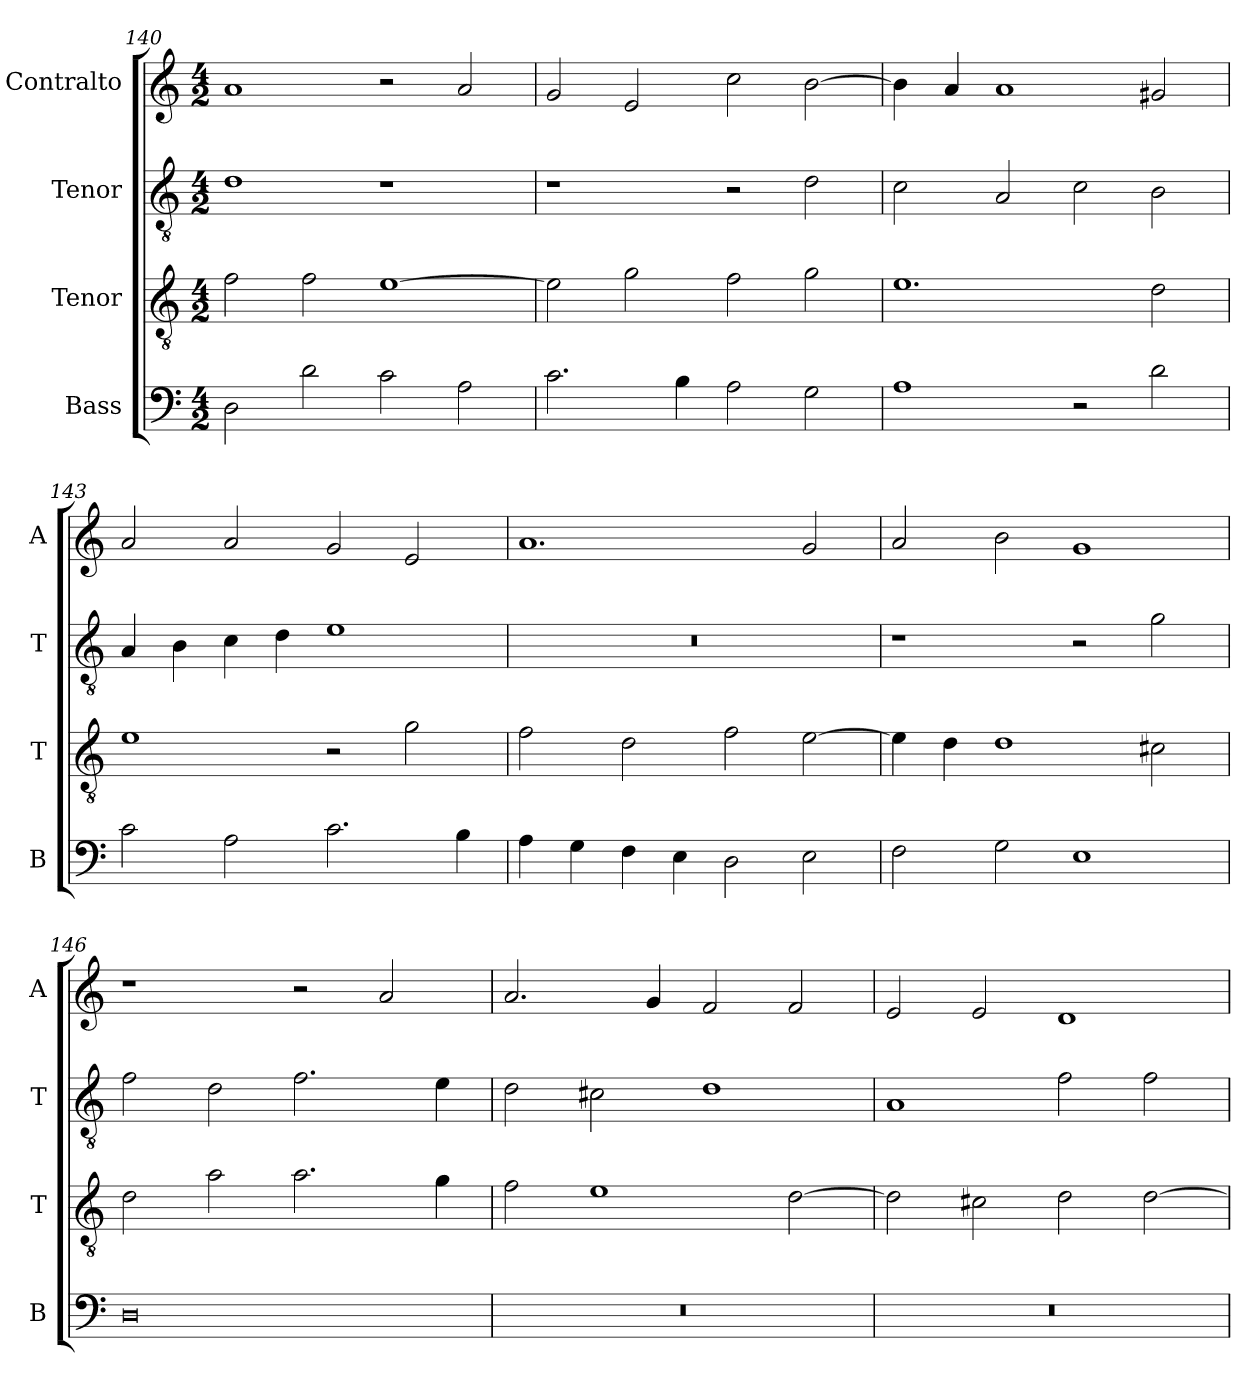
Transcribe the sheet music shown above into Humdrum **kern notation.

**kern	**kern	**kern	**kern
*part4	*part3	*part2	*part1
*staff4	*staff3	*staff2	*staff1
*I"Bass	*I"Tenor	*I"Tenor	*I"Contralto
*I'B	*I'T	*I'T	*I'A
*clefF4	*clefGv2	*clefGv2	*clefG2
*k[]	*k[]	*k[]	*k[]
*A:aeo	*A:aeo	*A:aeo	*A:aeo
*M4/2	*M4/2	*M4/2	*M4/2
=140	=140	=140	=140
2D	2f	1d	1a
2d	2f	.	.
2c	[1e	1r	2r
2A	.	.	2a
=141	=141	=141	=141
2.c	2e]	1r	2g
.	2g	.	2e
4B	.	.	.
2A	2f	2r	2cc
2G	2g	2d	[2b
=142	=142	=142	=142
1A	1.e	2c	4b]
.	.	.	4a
.	.	2A	1a
2r	.	2c	.
2d	2d	2B	2g#X
=143	=143	=143	=143
2c	1e	4A	2a
.	.	4B	.
2A	.	4c	2a
.	.	4d	.
2.c	2r	1e	2g
.	2g	.	2e
4B	.	.	.
=144	=144	=144	=144
4A	2f	0r	1.a
4G	.	.	.
4F	2d	.	.
4E	.	.	.
2D	2f	.	.
2E	[2e	.	2g
=145	=145	=145	=145
2F	4e]	1r	2a
.	4d	.	.
2G	1d	.	2b
1E	.	2r	1g
.	2c#X	2g	.
=146	=146	=146	=146
0D	2d	2f	1r
.	2a	2d	.
.	2.a	2.f	2r
.	.	.	2a
.	4g	4e	.
=147	=147	=147	=147
0r	2f	2d	2.a
.	1e	2c#X	.
.	.	.	4g
.	.	1d	2f
.	[2d	.	2f
=148	=148	=148	=148
0r	2d]	1A	2e
.	2c#X	.	2e
.	2d	2f	1d
.	[2d	2f	.
=	=	=	=
*-	*-	*-	*-
